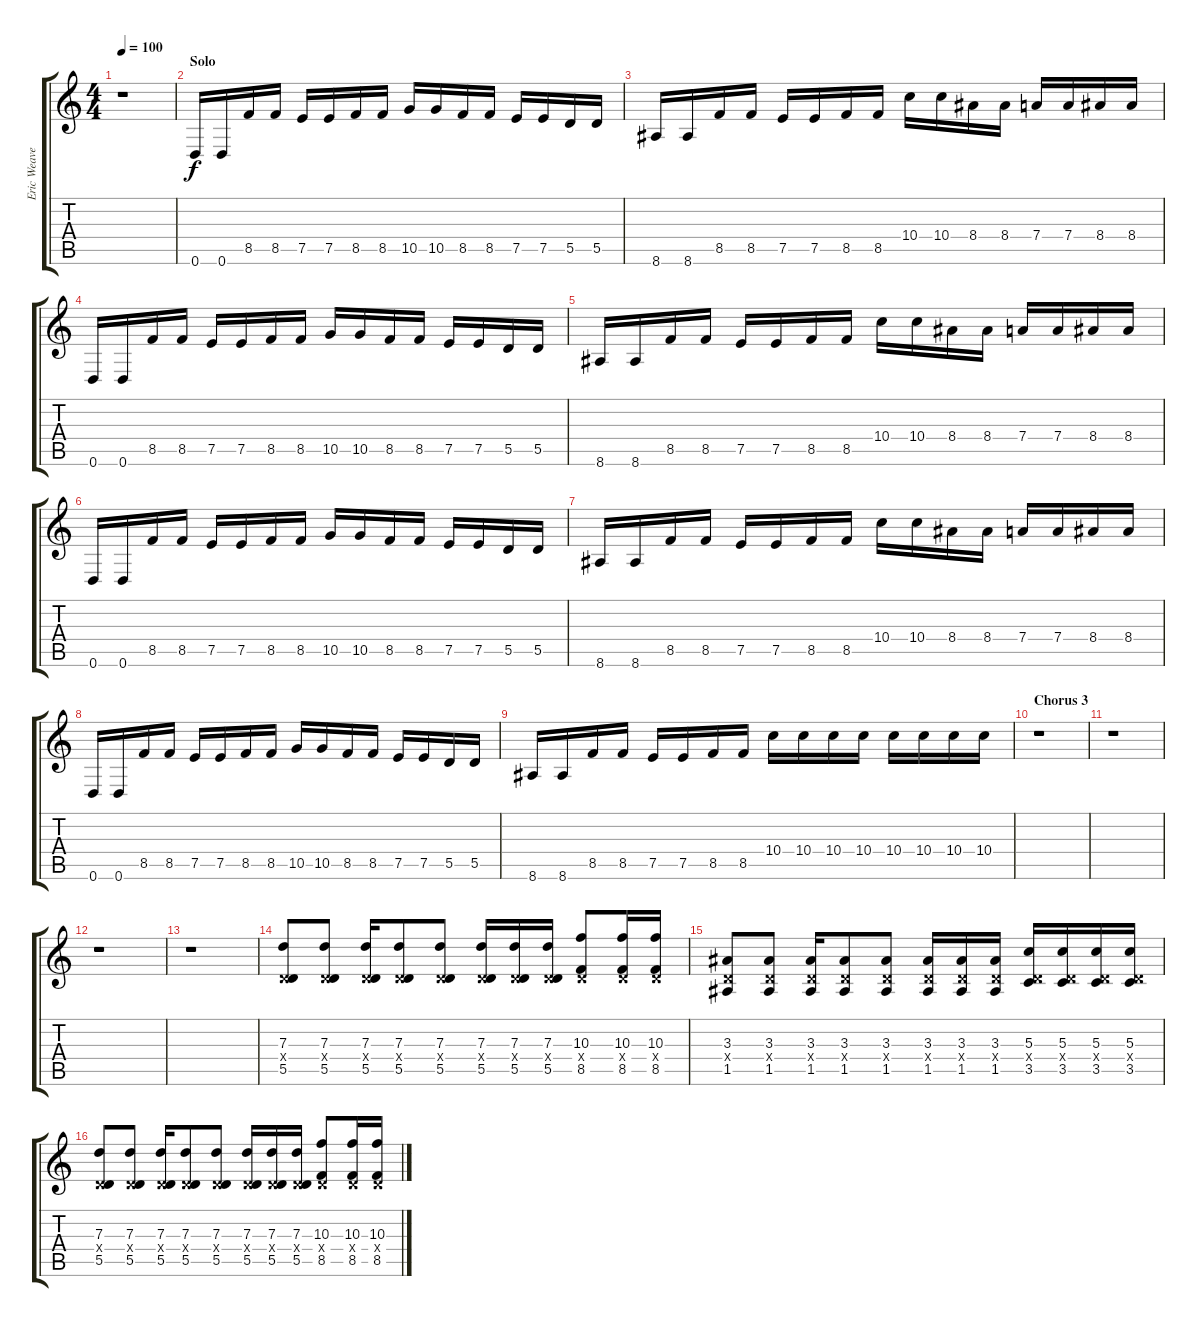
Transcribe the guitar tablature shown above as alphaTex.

\track ("Eric Weaver" "Eric Weave") {instrument distortionguitar}
\staff {score tabs}
\tuning (E4 B3 G3 D3 A2 D2) {hide}
\ts (4 4)
\tempo 100
\clef g2
\ks c
r.1{dy f} |
\section ("" "Solo")
0.6.16{volume 16 instrument electricguitarmuted} 0.6.16 8.5.16 8.5.16 7.5.16 7.5.16 8.5.16 8.5.16 10.5.16 10.5.16 8.5.16 8.5.16 7.5.16 7.5.16 5.5.16 5.5.16 |
8.6.16 8.6.16 8.5.16 8.5.16 7.5.16 7.5.16 8.5.16 8.5.16 10.4.16 10.4.16 8.4.16 8.4.16 7.4.16 7.4.16 8.4.16 8.4.16 |
0.6.16{volume 16 instrument electricguitarmuted} 0.6.16 8.5.16 8.5.16 7.5.16 7.5.16 8.5.16 8.5.16 10.5.16 10.5.16 8.5.16 8.5.16 7.5.16 7.5.16 5.5.16 5.5.16 |
8.6.16 8.6.16 8.5.16 8.5.16 7.5.16 7.5.16 8.5.16 8.5.16 10.4.16 10.4.16 8.4.16 8.4.16 7.4.16 7.4.16 8.4.16 8.4.16 |
0.6.16{volume 16 instrument distortionguitar} 0.6.16 8.5.16 8.5.16 7.5.16 7.5.16 8.5.16 8.5.16 10.5.16 10.5.16 8.5.16 8.5.16 7.5.16 7.5.16 5.5.16 5.5.16 |
8.6.16 8.6.16 8.5.16 8.5.16 7.5.16 7.5.16 8.5.16 8.5.16 10.4.16 10.4.16 8.4.16 8.4.16 7.4.16 7.4.16 8.4.16 8.4.16 |
0.6.16{volume 16 instrument distortionguitar} 0.6.16 8.5.16 8.5.16 7.5.16 7.5.16 8.5.16 8.5.16 10.5.16 10.5.16 8.5.16 8.5.16 7.5.16 7.5.16 5.5.16 5.5.16 |
8.6.16 8.6.16 8.5.16 8.5.16 7.5.16 7.5.16 8.5.16 8.5.16 10.4.16 10.4.16 10.4.16 10.4.16 10.4.16 10.4.16 10.4.16 10.4.16 |
\section ("" "Chorus 3")
r.1 |
r.1 |
r.1 |
r.1 |
(7.3 0.4{x} 5.5).8 (7.3 0.4{x} 5.5).8 (7.3 0.4{x} 5.5).16 (7.3 0.4{x} 5.5).8 (7.3 0.4{x} 5.5).8 (7.3 0.4{x} 5.5).16 (7.3 0.4{x} 5.5).16 (7.3 0.4{x} 5.5).16 (10.3 0.4{x} 8.5).8 (10.3 0.4{x} 8.5).16 (10.3 0.4{x} 8.5).16 |
(3.3 0.4{x} 1.5).8 (3.3 0.4{x} 1.5).8 (3.3 0.4{x} 1.5).16 (3.3 0.4{x} 1.5).8 (3.3 0.4{x} 1.5).8 (3.3 0.4{x} 1.5).16 (3.3 0.4{x} 1.5).16 (3.3 0.4{x} 1.5).16 (5.3 0.4{x} 3.5).16 (5.3 0.4{x} 3.5).16 (5.3 0.4{x} 3.5).16 (5.3 0.4{x} 3.5).16 |
(7.3 0.4{x} 5.5).8 (7.3 0.4{x} 5.5).8 (7.3 0.4{x} 5.5).16 (7.3 0.4{x} 5.5).8 (7.3 0.4{x} 5.5).8 (7.3 0.4{x} 5.5).16 (7.3 0.4{x} 5.5).16 (7.3 0.4{x} 5.5).16 (10.3 0.4{x} 8.5).8 (10.3 0.4{x} 8.5).16 (10.3 0.4{x} 8.5).16
